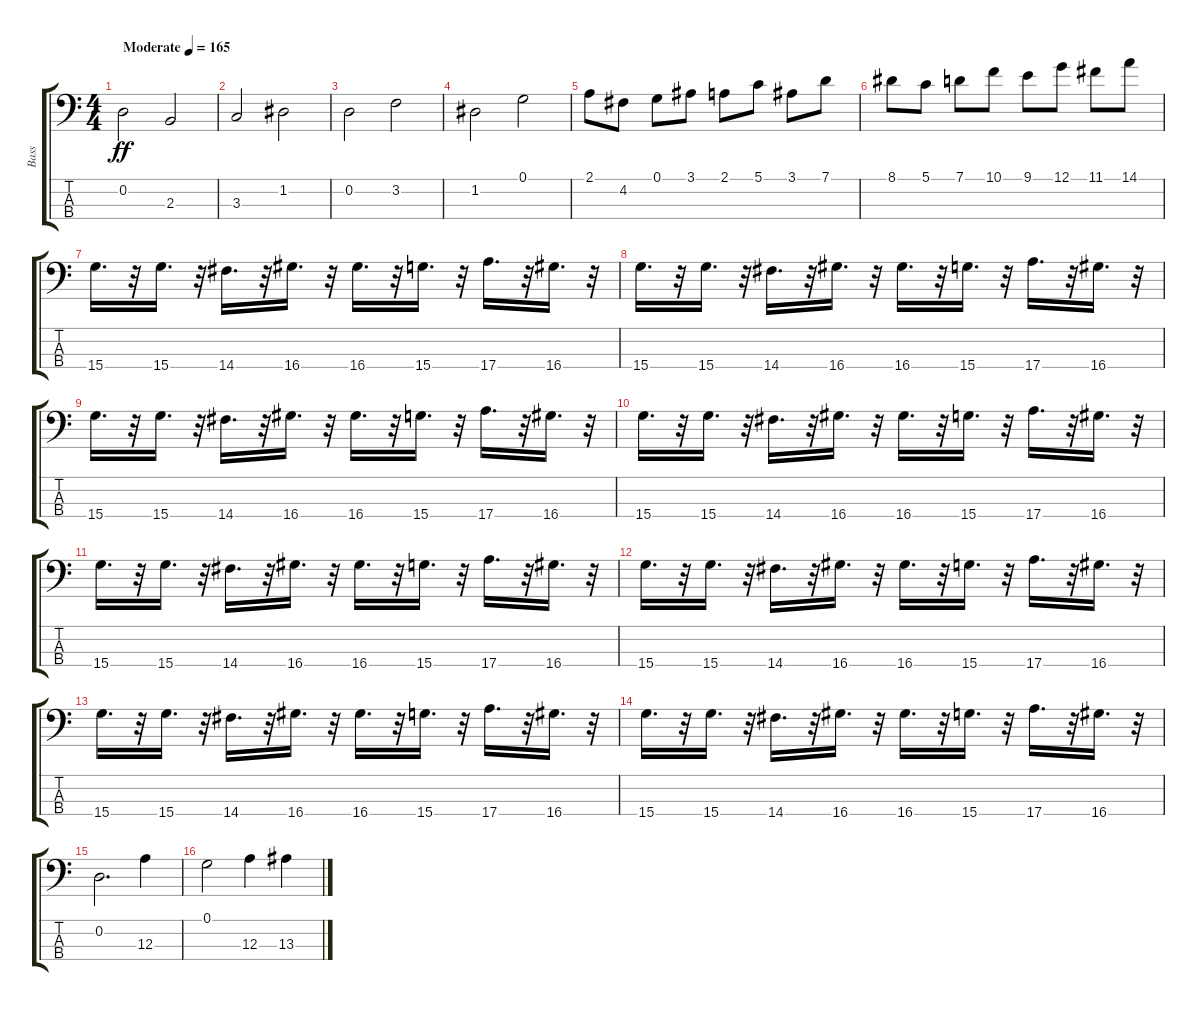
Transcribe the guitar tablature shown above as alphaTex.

\track ("Bass" "Bass") {instrument fretlessbass}
\staff {score tabs}
\tuning (G2 D2 A1 E1) {hide}
\ts (4 4)
\tempo (165 "Moderate")
\clef f4
\ks c
0.2.2{dy ff instrument fretlessbass} 2.3.2 |
3.3.2 1.2.2 |
0.2.2 3.2.2 |
1.2.2 0.1.2 |
2.1.8 4.2.8 0.1.8 3.1.8 2.1.8 5.1.8 3.1.8 7.1.8 |
8.1.8 5.1.8 7.1.8 10.1.8 9.1.8 12.1.8 11.1.8 14.1.8 |
15.4.16{d} r.32 15.4.16{d} r.32 14.4.16{d} r.32 16.4.16{d} r.32 16.4.16{d} r.32 15.4.16{d} r.32 17.4.16{d} r.32 16.4.16{d} r.32 |
15.4.16{d} r.32 15.4.16{d} r.32 14.4.16{d} r.32 16.4.16{d} r.32 16.4.16{d} r.32 15.4.16{d} r.32 17.4.16{d} r.32 16.4.16{d} r.32 |
15.4.16{d} r.32 15.4.16{d} r.32 14.4.16{d} r.32 16.4.16{d} r.32 16.4.16{d} r.32 15.4.16{d} r.32 17.4.16{d} r.32 16.4.16{d} r.32 |
15.4.16{d} r.32 15.4.16{d} r.32 14.4.16{d} r.32 16.4.16{d} r.32 16.4.16{d} r.32 15.4.16{d} r.32 17.4.16{d} r.32 16.4.16{d} r.32 |
15.4.16{d} r.32 15.4.16{d} r.32 14.4.16{d} r.32 16.4.16{d} r.32 16.4.16{d} r.32 15.4.16{d} r.32 17.4.16{d} r.32 16.4.16{d} r.32 |
15.4.16{d} r.32 15.4.16{d} r.32 14.4.16{d} r.32 16.4.16{d} r.32 16.4.16{d} r.32 15.4.16{d} r.32 17.4.16{d} r.32 16.4.16{d} r.32 |
15.4.16{d} r.32 15.4.16{d} r.32 14.4.16{d} r.32 16.4.16{d} r.32 16.4.16{d} r.32 15.4.16{d} r.32 17.4.16{d} r.32 16.4.16{d} r.32 |
15.4.16{d} r.32 15.4.16{d} r.32 14.4.16{d} r.32 16.4.16{d} r.32 16.4.16{d} r.32 15.4.16{d} r.32 17.4.16{d} r.32 16.4.16{d} r.32 |
0.2.2{d} 12.3.4 |
0.1.2 12.3.4 13.3.4
